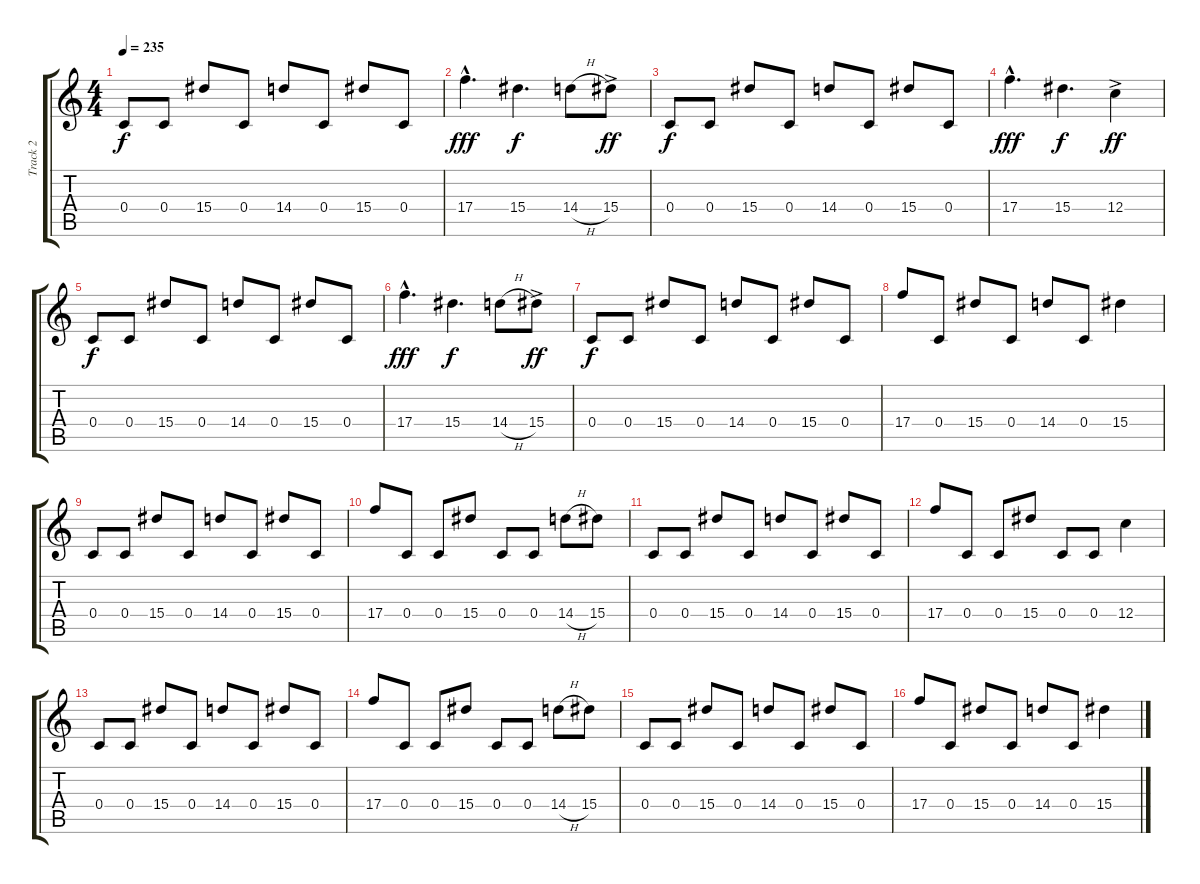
\track ("Track 2" "Track 2") {instrument overdrivenguitar}
\staff {score tabs}
\tuning (D4 A3 F3 C3 G2 C2) {hide}
\ts (4 4)
\tempo 235
\clef g2
\ks c
0.4.8{dy f} 0.4.8 15.4.8 0.4.8 14.4.8 0.4.8 15.4.8 0.4.8 |
17.4{hac}.4{d dy fff} 15.4.4{d dy f} 14.4{h}.8 15.4{ac}.8{dy ff} |
0.4.8{dy f} 0.4.8 15.4.8 0.4.8 14.4.8 0.4.8 15.4.8 0.4.8 |
17.4{hac}.4{d dy fff} 15.4.4{d dy f} 12.4{ac}.4{dy ff} |
0.4.8{dy f} 0.4.8 15.4.8 0.4.8 14.4.8 0.4.8 15.4.8 0.4.8 |
17.4{hac}.4{d dy fff} 15.4.4{d dy f} 14.4{h}.8 15.4{ac}.8{dy ff} |
0.4.8{dy f} 0.4.8 15.4.8 0.4.8 14.4.8 0.4.8 15.4.8 0.4.8 |
17.4.8 0.4.8 15.4.8 0.4.8 14.4.8 0.4.8 15.4.4 |
0.4.8 0.4.8 15.4.8 0.4.8 14.4.8 0.4.8 15.4.8 0.4.8 |
17.4.8 0.4.8 0.4.8 15.4.8 0.4.8 0.4.8 14.4{h}.8 15.4.8 |
0.4.8 0.4.8 15.4.8 0.4.8 14.4.8 0.4.8 15.4.8 0.4.8 |
17.4.8 0.4.8 0.4.8 15.4.8 0.4.8 0.4.8 12.4.4 |
0.4.8 0.4.8 15.4.8 0.4.8 14.4.8 0.4.8 15.4.8 0.4.8 |
17.4.8 0.4.8 0.4.8 15.4.8 0.4.8 0.4.8 14.4{h}.8 15.4.8 |
0.4.8 0.4.8 15.4.8 0.4.8 14.4.8 0.4.8 15.4.8 0.4.8 |
17.4.8 0.4.8 15.4.8 0.4.8 14.4.8 0.4.8 15.4.4
